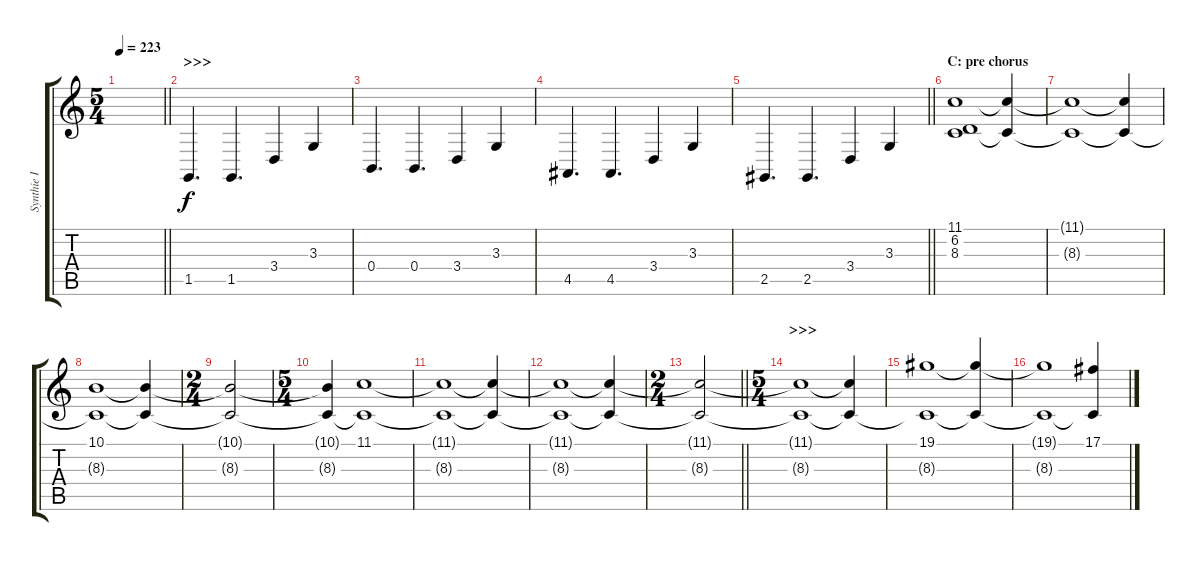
\track ("Synthie I" "Synthie I") {instrument lead2sawtooth}
\staff {score tabs}
\tuning (Db4 Ab3 E3 B2 Gb2 B1) {hide}
\ts (5 4)
\tempo 223
\clef g2
\barLineRight lightlight
\ks c
|
\section ("" ">>>")
1.5.4{d} 1.5.4{d} 3.4.4 3.3.4 |
0.4.4{d} 0.4.4{d} 3.4.4 3.3.4 |
4.5.4{d} 4.5.4{d} 3.4.4 3.3.4 |
\barLineRight lightlight
2.5.4{d} 2.5.4{d} 3.4.4 3.3.4 |
\section ("" "C: pre chorus")
(11.1 6.2 8.3).1{volume 9 instrument pad5bowed} (11.1{t} 8.3{t}).4 |
(11.1{t} 8.3{t}).1 (11.1{t} 8.3{t}).4 |
(10.1 8.3{t}).1 (10.1{t} 8.3{t}).4 |
\ts (2 4)
(10.1{t} 8.3{t}).2 |
\ts (5 4)
(10.1{t} 8.3{t}).4 (11.1 8.3{t}).1 |
(11.1{t} 8.3{t}).1 (11.1{t} 8.3{t}).4 |
(11.1{t} 8.3{t}).1 (11.1{t} 8.3{t}).4 |
\ts (2 4)
\barLineRight lightlight
(11.1{t} 8.3{t}).2 |
\ts (5 4)
\section ("" ">>>")
(11.1{t} 8.3{t}).1 (11.1{t} 8.3{t}).4 |
(19.1 8.3{t}).1 (19.1{t} 8.3{t}).4 |
(19.1{t} 8.3{t}).1 (17.1 8.3{t}).4
